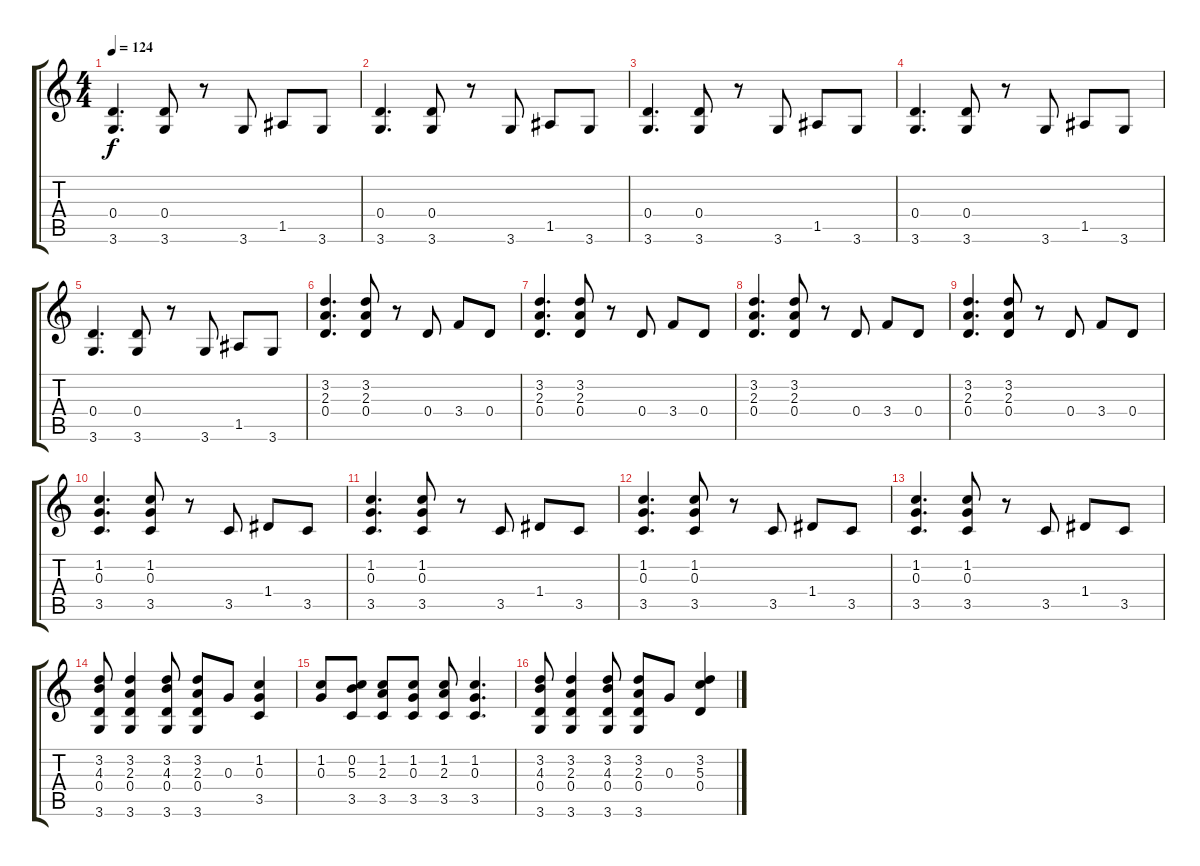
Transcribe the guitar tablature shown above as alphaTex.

\track "" {instrument overdrivenguitar}
\staff {score tabs}
\tuning (E4 B3 G3 D3 A2 E2) {hide}
\ts (4 4)
\tempo 124
\clef g2
\ks c
(0.4 3.6).4{d dy f} (0.4 3.6).8 r.8 3.6.8 1.5.8 3.6.8 |
(0.4 3.6).4{d} (0.4 3.6).8 r.8 3.6.8 1.5.8 3.6.8 |
(0.4 3.6).4{d} (0.4 3.6).8 r.8 3.6.8 1.5.8 3.6.8 |
(0.4 3.6).4{d} (0.4 3.6).8 r.8 3.6.8 1.5.8 3.6.8 |
(0.4 3.6).4{d} (0.4 3.6).8 r.8 3.6.8 1.5.8 3.6.8 |
(3.2 2.3 0.4).4{d} (3.2 2.3 0.4).8 r.8 0.4.8 3.4.8 0.4.8 |
(3.2 2.3 0.4).4{d} (3.2 2.3 0.4).8 r.8 0.4.8 3.4.8 0.4.8 |
(3.2 2.3 0.4).4{d} (3.2 2.3 0.4).8 r.8 0.4.8 3.4.8 0.4.8 |
(3.2 2.3 0.4).4{d} (3.2 2.3 0.4).8 r.8 0.4.8 3.4.8 0.4.8 |
(1.2 0.3 3.5).4{d} (1.2 0.3 3.5).8 r.8 3.5.8 1.4.8 3.5.8 |
(1.2 0.3 3.5).4{d} (1.2 0.3 3.5).8 r.8 3.5.8 1.4.8 3.5.8 |
(1.2 0.3 3.5).4{d} (1.2 0.3 3.5).8 r.8 3.5.8 1.4.8 3.5.8 |
(1.2 0.3 3.5).4{d} (1.2 0.3 3.5).8 r.8 3.5.8 1.4.8 3.5.8 |
(3.2 4.3 0.4 3.6).8 (3.2 2.3 0.4 3.6).4 (3.2 4.3 0.4 3.6).8 (3.2 2.3 0.4 3.6).8 0.3.8 (1.2 0.3 3.5).4 |
(1.2 0.3).8 (0.2 5.3 3.5).8 (1.2 2.3 3.5).8 (1.2 0.3 3.5).8 (1.2 2.3 3.5).8 (1.2 0.3 3.5).4{d} |
(3.2 4.3 0.4 3.6).8 (3.2 2.3 0.4 3.6).4 (3.2 4.3 0.4 3.6).8 (3.2 2.3 0.4 3.6).8 0.3.8 (3.2 5.3 0.4).4
